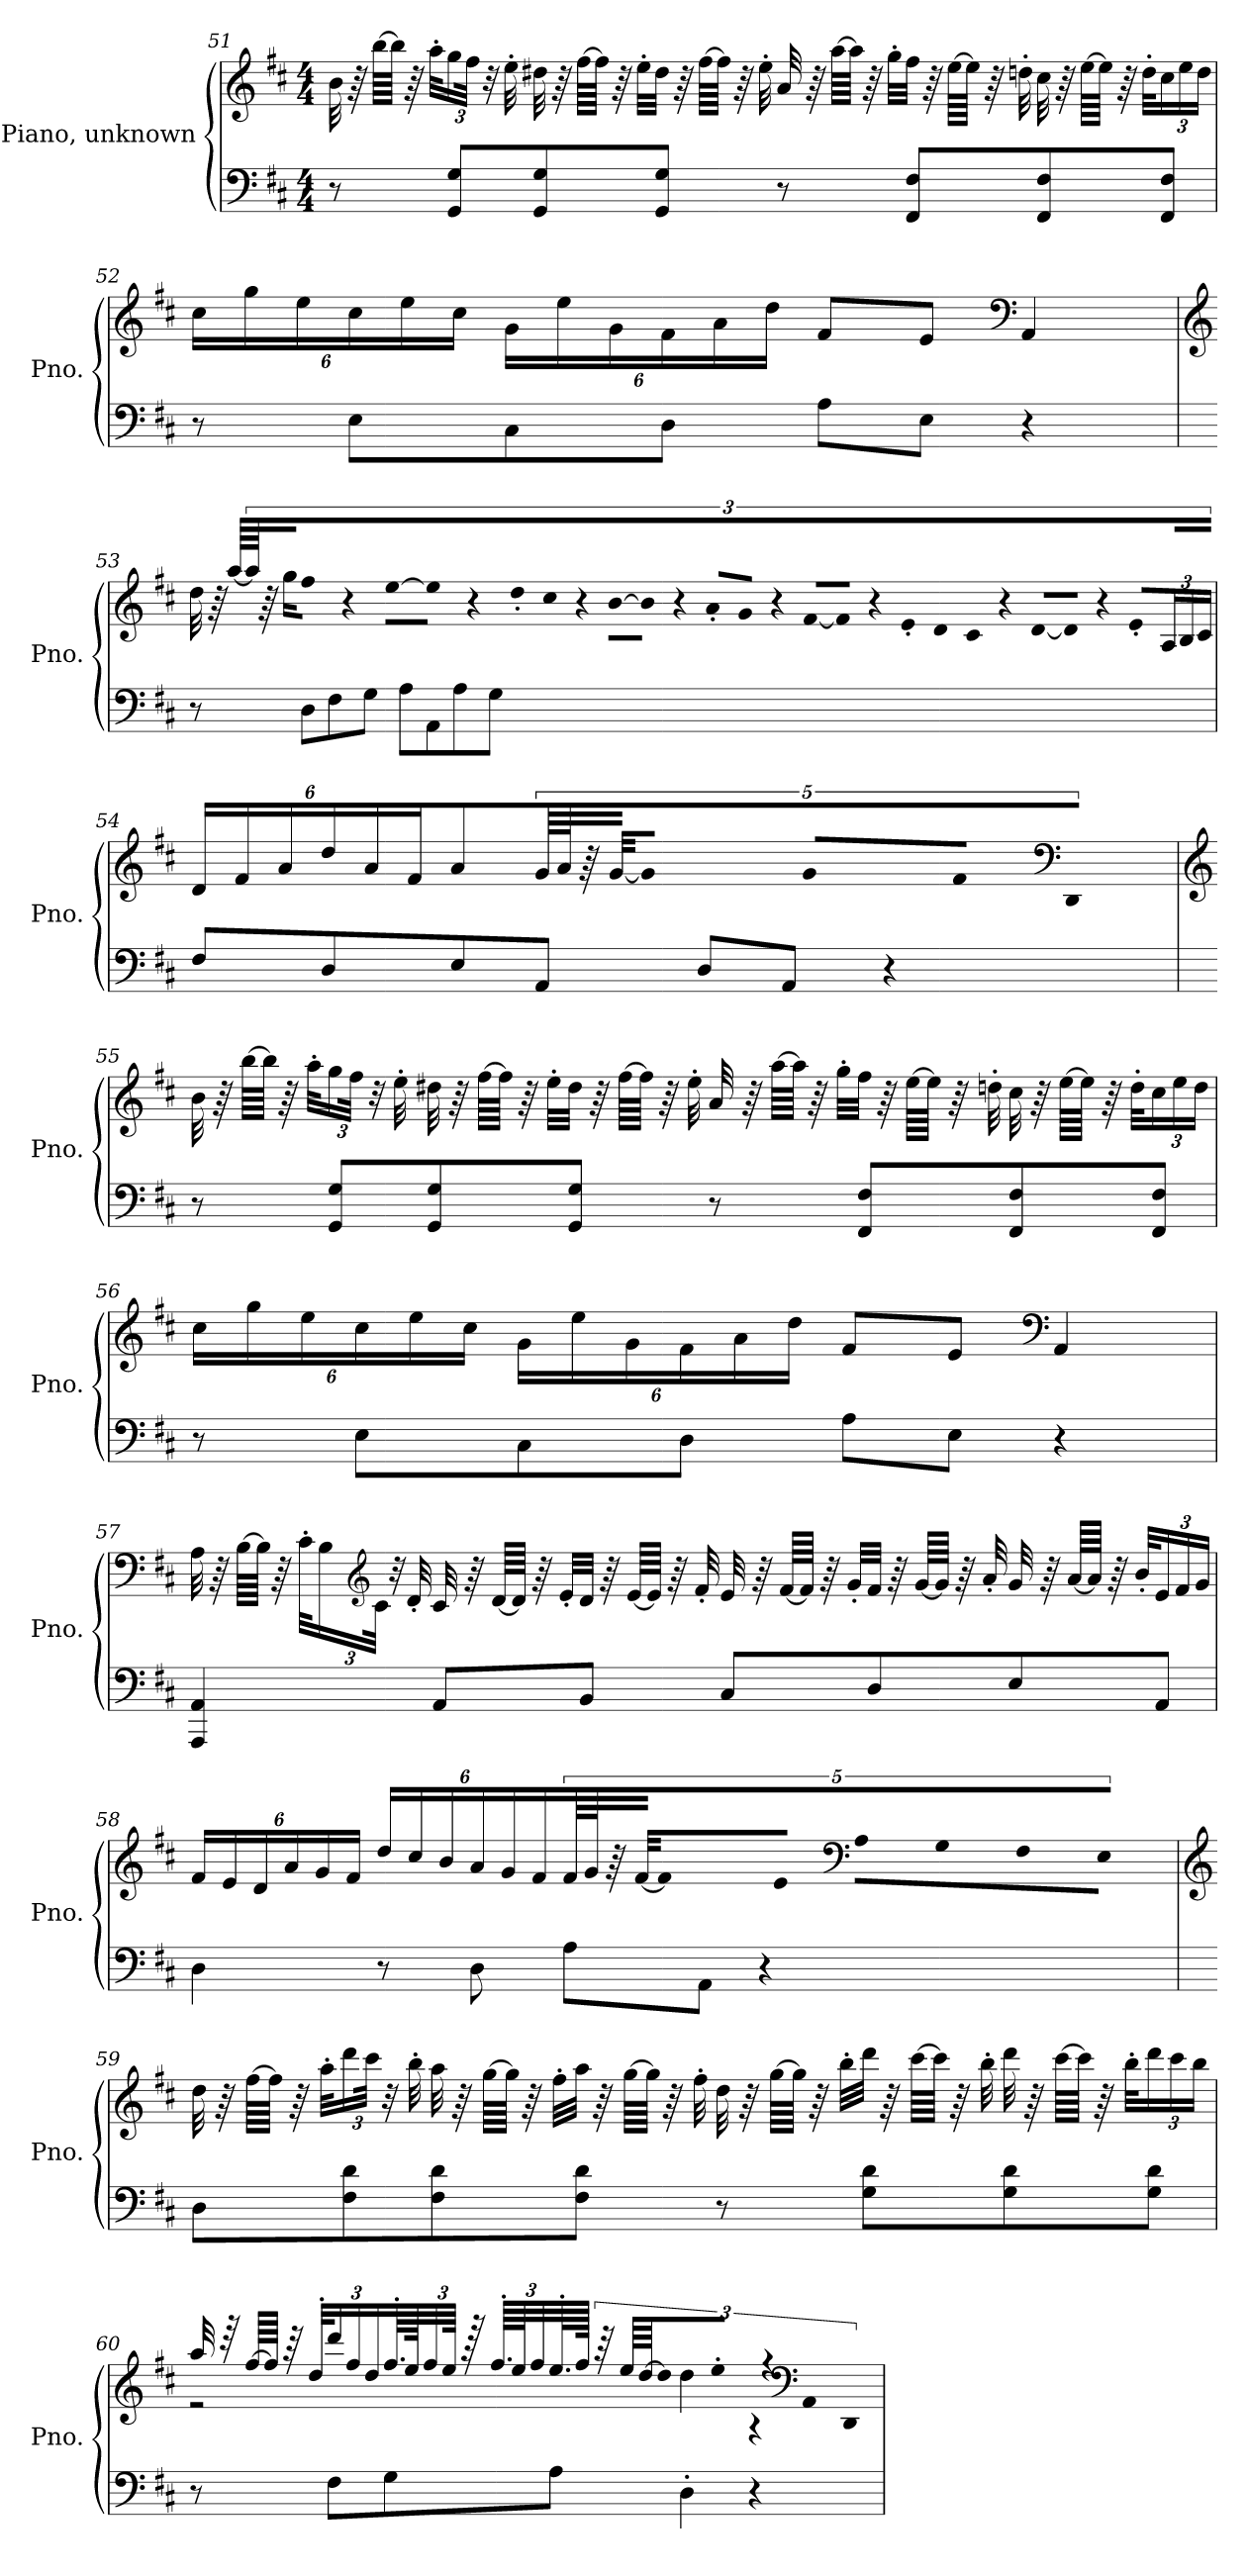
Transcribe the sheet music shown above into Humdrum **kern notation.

**kern	**kern
*part1	*part1
*staff2	*staff1
*I"Piano, unknown	*
*I'Pno.	*
!!LO:LB:g=z
*clefF4	*clefG2
*k[f#c#]	*k[f#c#]
*M4/4	*M4/4
=51	=51
8r	32b\
.	64r
.	[64bb\LLLL
.	64bb\JJJJ]
.	64r
.	32aa'\KLL
*	*Xbrackettup
8GG/ 8G/L	24gg\
.	48ff#\JJk
.	32r
.	32ee'\
8GG/ 8G/	32dd#X\
.	64r
.	[64ff#\LLLL
.	64ff#\JJJJ]
.	64r
.	32ee'\LLL
8GG/ 8G/J	32dd#\JJJ
.	64r
.	[64ff#\LLLL
.	64ff#\JJJJ]
.	64r
.	32ee'\
8r	32a/
.	64r
.	[64aa\LLLL
.	64aa\JJJJ]
.	64r
.	32gg'\LLL
8FF#/ 8F#/L	32ff#\JJJ
.	64r
.	[64ee\LLLL
.	64ee\JJJJ]
.	64r
.	32ddn'\
8FF#/ 8F#/	32cc#\
.	64r
.	[64ee\LLLL
.	64ee\JJJJ]
.	64r
.	32dd'\KLL
8FF#/ 8F#/J	24cc#\
.	24ee\
.	24dd\JJ
!!LO:LB:g=z
=52	=52
8r	24cc#\LL
.	24gg\
.	24ee\
8E\L	24cc#\
.	24ee\
.	24cc#\JJ
8C#\	24g\LL
.	24ee\
.	24g\
8D\J	24f#\
.	24a\
.	24dd\JJ
8A\L	8f#/L
8E\J	8e/J
*	*clefF4
4r	4AA/
!!LO:PB:g=z
=53	=53
*	*clefG2
8r	32dd\
.	64r
.	[64aa\LLLL
*	*brackettup
.	96aa\JJJJ]
.	96r
.	24gg\LL
8D\L	32ff#\JJk
.	64r
.	[64ee\LLLL
.	64ee\JJJJ]
.	64r
.	32dd'\
8F#\	32cc#\
.	64r
.	[64b\LLLL
.	64b\JJJJ]
.	64r
.	32a'/LLL
8G\J	32g/JJJ
.	64r
.	[64f#/LLLL
.	64f#/JJJJ]
.	64r
.	32e'/
8A\L	4d/
8AA\	.
8A\	32c#/
.	64r
.	[64d/LLLL
.	64d/JJJJ]
.	64r
.	32e'/KLL
*	*Xbrackettup
8G\J	24A/
.	24B/
.	24c#/JJ
!!LO:LB:g=z
=54	=54
8F#/L	24d/LL
.	24f#/
.	24a/
8D/	24dd/
.	24a/
.	24f#/J
8E/	8a/
*	*brackettup
8AA/J	80g/LLL
.	80a/JJJJ
.	80r
.	[40g/KLL
.	16g/JJ]
8D/L	8g/L
8AA/J	8f#/J
*	*clefF4
4r	4DD/
!!LO:LB:g=z
=55	=55
*	*clefG2
8r	32b\
.	64r
.	[64bb\LLLL
.	64bb\JJJJ]
.	64r
.	32aa'\KLL
*	*Xbrackettup
8GG/ 8G/L	24gg\
.	48ff#\JJk
.	32r
.	32ee'\
8GG/ 8G/	32dd#X\
.	64r
.	[64ff#\LLLL
.	64ff#\JJJJ]
.	64r
.	32ee'\LLL
8GG/ 8G/J	32dd#\JJJ
.	64r
.	[64ff#\LLLL
.	64ff#\JJJJ]
.	64r
.	32ee'\
8r	32a/
.	64r
.	[64aa\LLLL
.	64aa\JJJJ]
.	64r
.	32gg'\LLL
8FF#/ 8F#/L	32ff#\JJJ
.	64r
.	[64ee\LLLL
.	64ee\JJJJ]
.	64r
.	32ddn'\
8FF#/ 8F#/	32cc#\
.	64r
.	[64ee\LLLL
.	64ee\JJJJ]
.	64r
.	32dd'\KLL
8FF#/ 8F#/J	24cc#\
.	24ee\
.	24dd\JJ
!!LO:LB:g=z
=56	=56
8r	24cc#\LL
.	24gg\
.	24ee\
8E\L	24cc#\
.	24ee\
.	24cc#\JJ
8C#\	24g\LL
.	24ee\
.	24g\
8D\J	24f#\
.	24a\
.	24dd\JJ
8A\L	8f#/L
8E\J	8e/J
*	*clefF4
4r	4AA/
!!LO:LB:g=z
=57	=57
4AAA/ 4AA/	32A\
.	64r
.	[64B\LLLL
.	64B\JJJJ]
.	64r
.	32c#'\KLL
.	24B\
*	*clefG2
.	48c#\JJk
.	32r
.	32d'/
8AA/L	32c#/
.	64r
.	[64d/LLLL
.	64d/JJJJ]
.	64r
.	32e'/LLL
8BB/J	32d/JJJ
.	64r
.	[64e/LLLL
.	64e/JJJJ]
.	64r
.	32f#'/
8C#/L	32e/
.	64r
.	[64f#/LLLL
.	64f#/JJJJ]
.	64r
.	32g'/LLL
8D/	32f#/JJJ
.	64r
.	[64g/LLLL
.	64g/JJJJ]
.	64r
.	32a'/
8E/	32g/
.	64r
.	[64a/LLLL
.	64a/JJJJ]
.	64r
.	32b'/KLL
8AA/J	24e/
.	24f#/
.	24g/JJ
!!LO:LB:g=z
=58	=58
4D\	24f#/LL
.	24e/
.	24d/
.	24a/
.	24g/
.	24f#/JJ
8r	24dd/LL
.	24cc#/
.	24b/
8D\	24a/
.	24g/
.	24f#/
*	*brackettup
8A\L	80f#/LL
.	80g/JJJJ
.	80r
.	[40f#/KLL
.	16f#/J]
8AA\J	8e/J
*	*clefF4
4r	16A\LL
.	16G\
.	16F#\
.	16E\JJ
!!LO:PB:g=z
=59	=59
*	*clefG2
8D\L	32dd\
.	64r
.	[64ff#\LLLL
.	64ff#\JJJJ]
.	64r
.	32aa'\KLL
*	*Xbrackettup
8F#\ 8d\	24ddd\
.	48ccc#\JJk
.	32r
.	32bb'\
8F#\ 8d\	32aa\
.	64r
.	[64gg\LLLL
.	64gg\JJJJ]
.	64r
.	32ff#'\LLL
8F#\ 8d\J	32aa\JJJ
.	64r
.	[64gg\LLLL
.	64gg\JJJJ]
.	64r
.	32ff#'\
8r	32dd\
.	64r
.	[64gg\LLLL
.	64gg\JJJJ]
.	64r
.	32bb'\LLL
8G\ 8d\L	32ddd\JJJ
.	64r
.	[64ccc#\LLLL
.	64ccc#\JJJJ]
.	64r
.	32bb'\
8G\ 8d\	32ddd\
.	64r
.	[64ccc#\LLLL
.	64ccc#\JJJJ]
.	64r
.	32bb'\KLL
8G\ 8d\J	24ddd\
.	24ccc#\
.	24bb\JJ
!!LO:LB:g=z
=60	=60
*	*^
8r	32aa/	2r
.	64r	.
.	[64ff#/LLLL	.
.	64ff#/JJJJ]	.
.	64r	.
.	32dd'/KLL	.
8F#\L	24ddd/	.
.	24ff#/	.
.	24dd/	.
8G\	64.ff#'/LL	.
.	128ee/JK	.
.	48ff#/	.
.	96ee/JJJk	.
.	128r	.
.	64.ff#'/LLLL	.
.	96ee/J	.
.	48ff#/	.
8A\J	64.ee'/L	.
.	128ff#/JJJJk	.
*	*brackettup	*
.	96r	.
.	96ee/LLLL	.
.	[96dd/J	.
.	32dd/]	.
.	32ee'/JJJ	.
4D'\	8r	4dd\
*	*clefF4	*
.	8AA/	.
4r	4DD/	4r
*	*v	*v
=	=
*-	*-
